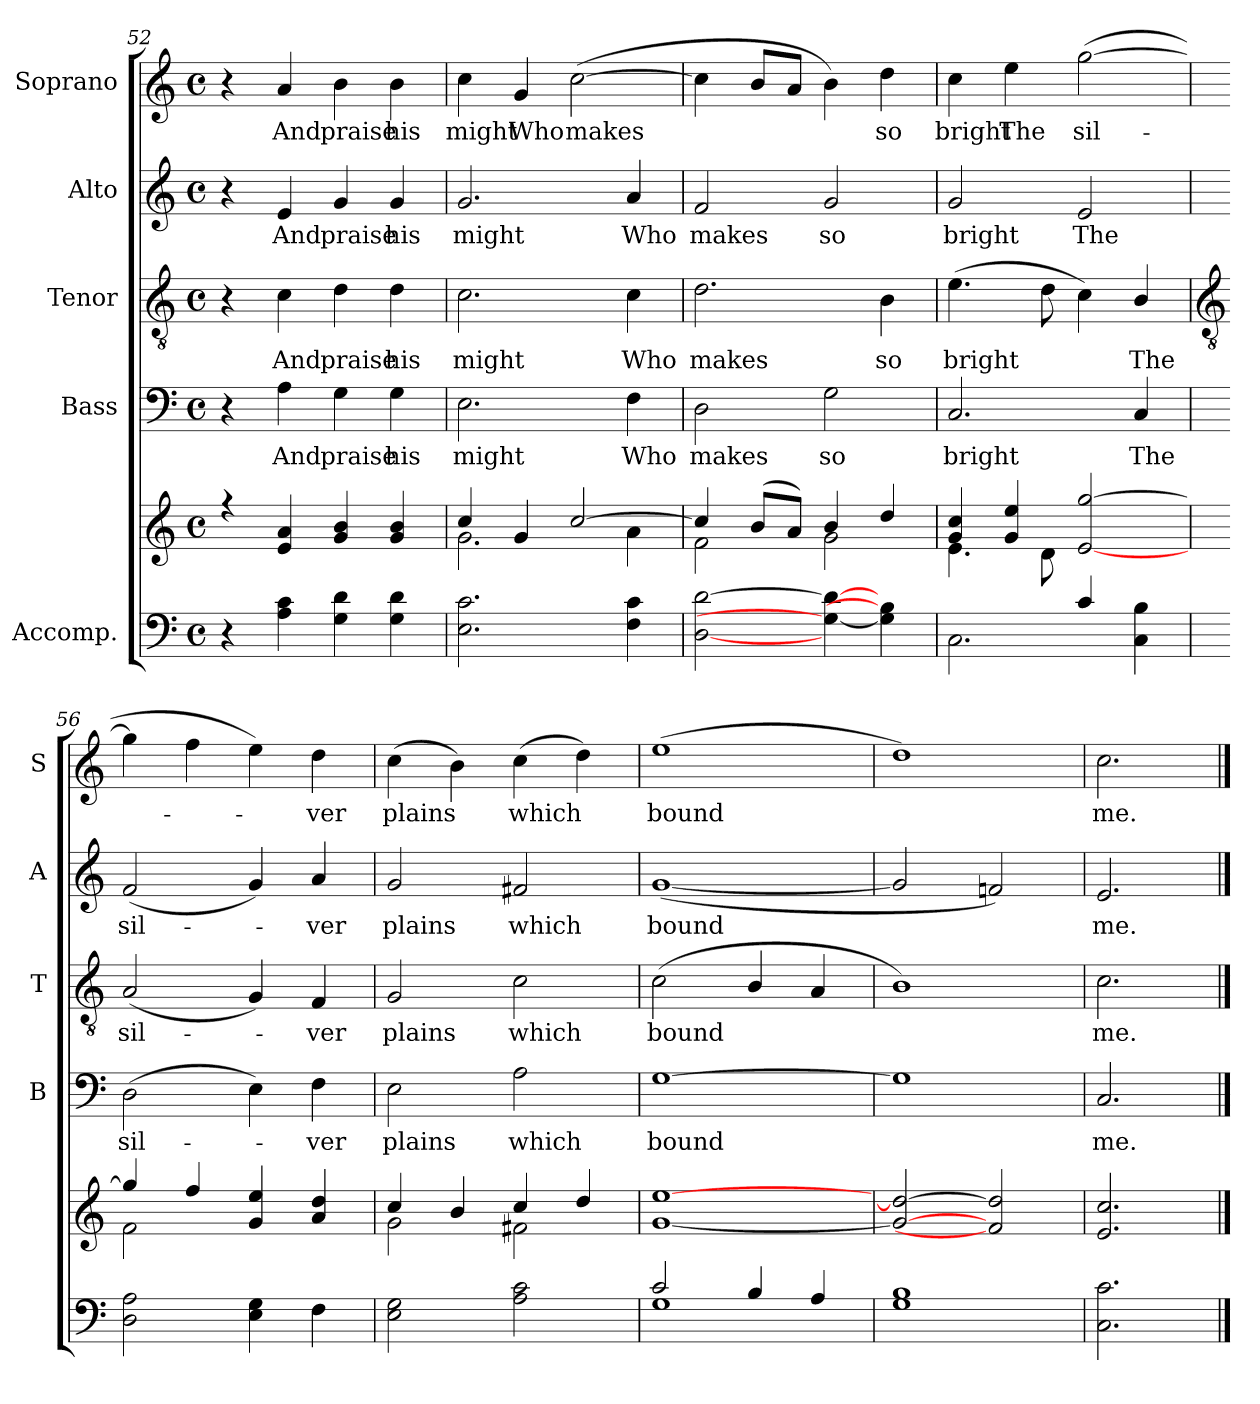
**kern	**kern	**kern	**text	**kern	**text	**kern	**text	**kern	**text
*part5	*part5	*part4	*part4	*part3	*part3	*part2	*part2	*part1	*part1
*staff6	*staff5	*staff4	*staff4	*staff3	*staff3	*staff2	*staff2	*staff1	*staff1
*I"Accomp.	*	*I"Bass	*	*I"Tenor	*	*I"Alto	*	*I"Soprano	*
*	*	*I'B	*	*I'T	*	*I'A	*	*I'S	*
*clefF4	*clefG2	*clefF4	*	*clefGv2	*	*clefG2	*	*clefG2	*
*k[]	*k[]	*k[]	*	*k[]	*	*k[]	*	*k[]	*
*C:	*C:	*C:	*	*C:	*	*C:	*	*C:	*
*M4/4	*M4/4	*M4/4	*	*M4/4	*	*M4/4	*	*M4/4	*
*met(c)	*met(c)	*met(c)	*	*met(c)	*	*met(c)	*	*met(c)	*
=52	=52	=52	=52	=52	=52	=52	=52	=52	=52
*	*^	*	*	*	*	*	*	*	*
4r	4r	1ryy	4r	.	4r	.	4r	.	4r	.
!	!	!	!	!LO:LY:b	!	!LO:LY:b	!	!LO:LY:b	!	!LO:LY:b
4A 4c	4e/ 4a/	.	4A	And	4c	And	4e	And	4a	And
!	!	!	!	!LO:LY:b	!	!LO:LY:b	!	!LO:LY:b	!	!LO:LY:b
4G 4d	4g/ 4b/	.	4G	praise	4d	praise	4g	praise	4b	praise
!	!	!	!	!LO:LY:b	!	!LO:LY:b	!	!LO:LY:b	!	!LO:LY:b
4G 4d	4g/ 4b/	.	4G	his	4d	his	4g	his	4b	his
=53	=53	=53	=53	=53	=53	=53	=53	=53	=53	=53
!	!	!	!	!LO:LY:b	!	!LO:LY:b	!	!LO:LY:b	!	!LO:LY:b
2.E 2.c	4cc/	2.g\	2.E	might	2.c	might	2.g	might	4cc	might
!	!	!	!	!	!	!	!	!	!	!LO:LY:b
.	4g/	.	.	.	.	.	.	.	4g	Who
!	!	!	!	!	!	!	!	!	!	!LO:LY:b
.	[2cc/	.	.	.	.	.	.	.	(>[2cc	makes
!	!	!	!	!LO:LY:b	!	!LO:LY:b	!	!LO:LY:b	!	!
4F 4c	.	4a\	4F	Who	4c	Who	4a	Who	.	.
=54	=54	=54	=54	=54	=54	=54	=54	=54	=54	=54
!	!	!	!	!LO:LY:b	!	!LO:LY:b	!	!LO:LY:b	!	!
[2D [2d	4cc/]	2f\	2D	makes	2.d	makes	2f	makes	4cc]	.
.	(<8b/L	.	.	.	.	.	.	.	8bL	.
.	8a/J)	.	.	.	.	.	.	.	8aJ	.
!	!	!	!	!LO:LY:b	!	!	!	!LO:LY:b	!	!
4G_ 4d_	4b/	2g\	2G	so	.	.	2g	so	4b)	.
!	!	!	!	!	!	!LO:LY:b	!	!	!	!LO:LY:b
4G] 4B]	4dd/	.	.	.	4B	so	.	.	4dd	so
=55	=55	=55	=55	=55	=55	=55	=55	=55	=55	=55
*^	*	*	*	*	*	*	*	*	*	*
!	!	!	!	!	!LO:LY:b	!	!LO:LY:b	!	!LO:LY:b	!	!LO:LY:b
2ryy	2.C	4g/ 4cc/	4.e\	2.C	bright	(>4.e	bright	2g	bright	4cc	bright
!	!	!	!	!	!	!	!	!	!	!	!LO:LY:b
.	.	4g/ 4ee/	.	.	.	.	.	.	.	4ee	The
.	.	.	8d\	.	.	8d	.	.	.	.	.
!	!	!	!	!	!	!	!	!	!LO:LY:b	!	!LO:LY:b
4c/	.	[2e/ [2gg/	4ryy	.	.	4c)	.	2e	The	(>[2gg	sil-
!	!	!	!	!	!LO:LY:b	!	!LO:LY:b	!	!	!	!
4ryy	4C 4B	.	4ryy	4C	The	4B/	The	.	.	.	.
*v	*v	*	*	*	*	*	*	*	*	*	*
!!LO:LB:g=z
=56	=56	=56	=56	=56	=56	=56	=56	=56	=56	=56
*	*	*	*	*	*clefGv2	*	*	*	*	*
*^	*	*	*	*	*	*	*	*	*	*
!	!	!	!	!	!LO:LY:b	!	!LO:LY:b	!	!LO:LY:b	!	!
*v	*v	*	*	*	*	*	*	*	*	*	*
2D 2A	4gg/]	2f\	(>2D	sil-	(<2A	sil-	(<2f	sil-	4gg]	.
.	4ff/	.	.	.	.	.	.	.	4ff	.
4E 4G	4g/ 4ee/	2ryy	4E)	.	4G)	.	4g)	.	4ee)	.
!	!	!	!	!LO:LY:b	!	!LO:LY:b	!	!LO:LY:b	!	!LO:LY:b
4F	4a/ 4dd/	.	4F	ver	4F	ver	4a	ver	4dd	ver
=57	=57	=57	=57	=57	=57	=57	=57	=57	=57	=57
!	!	!	!	!LO:LY:b	!	!LO:LY:b	!	!LO:LY:b	!	!LO:LY:b
2E 2G	4cc/	2g\	2E	plains	2G	plains	2g	plains	(>4cc	plains
.	4b/	.	.	.	.	.	.	.	4b)	.
!	!	!	!	!LO:LY:b	!	!LO:LY:b	!	!LO:LY:b	!	!LO:LY:b
2A 2c	4cc/	2f#X\	2A	which	2c	which	2f#X	which	(>4cc	which
.	4dd/	.	.	.	.	.	.	.	4dd)	.
*	*v	*v	*	*	*	*	*	*	*	*
=58	=58	=58	=58	=58	=58	=58	=58	=58	=58
*^	*	*	*	*	*	*	*	*	*
!	!	!	!	!LO:LY:b	!	!LO:LY:b	!	!LO:LY:b	!	!LO:LY:b
2c/	1G\	[1g/ [1ee/	[1G	bound	(<2c	bound	(<[1g	bound	(>1ee	bound
4B/	.	.	.	.	4B/	.	.	.	.	.
4A/	.	.	.	.	4A	.	.	.	.	.
*v	*v	*	*	*	*	*	*	*	*	*
=59	=59	=59	=59	=59	=59	=59	=59	=59	=59
*	*^	*	*	*	*	*	*	*	*
1G\ 1B\	2g/_ 2dd/_	1ryy	1G]	.	1B/)	.	2g]	.	1dd)	.
.	2fn/] 2dd/]	.	.	.	.	.	2fn)	.	.	.
=60	=60	=60	=60	=60	=60	=60	=60	=60	=60	=60
!	!	!	!	!LO:LY:b	!	!LO:LY:b	!	!LO:LY:b	!	!LO:LY:b
2.C 2.c	2.e/ 2.cc/	2.ryy	2.C	me.	2.c	me.	2.e	me.	2.cc	me.
*	*v	*v	*	*	*	*	*	*	*	*
==	==	==	==	==	==	==	==	==	==
*-	*-	*-	*-	*-	*-	*-	*-	*-	*-
